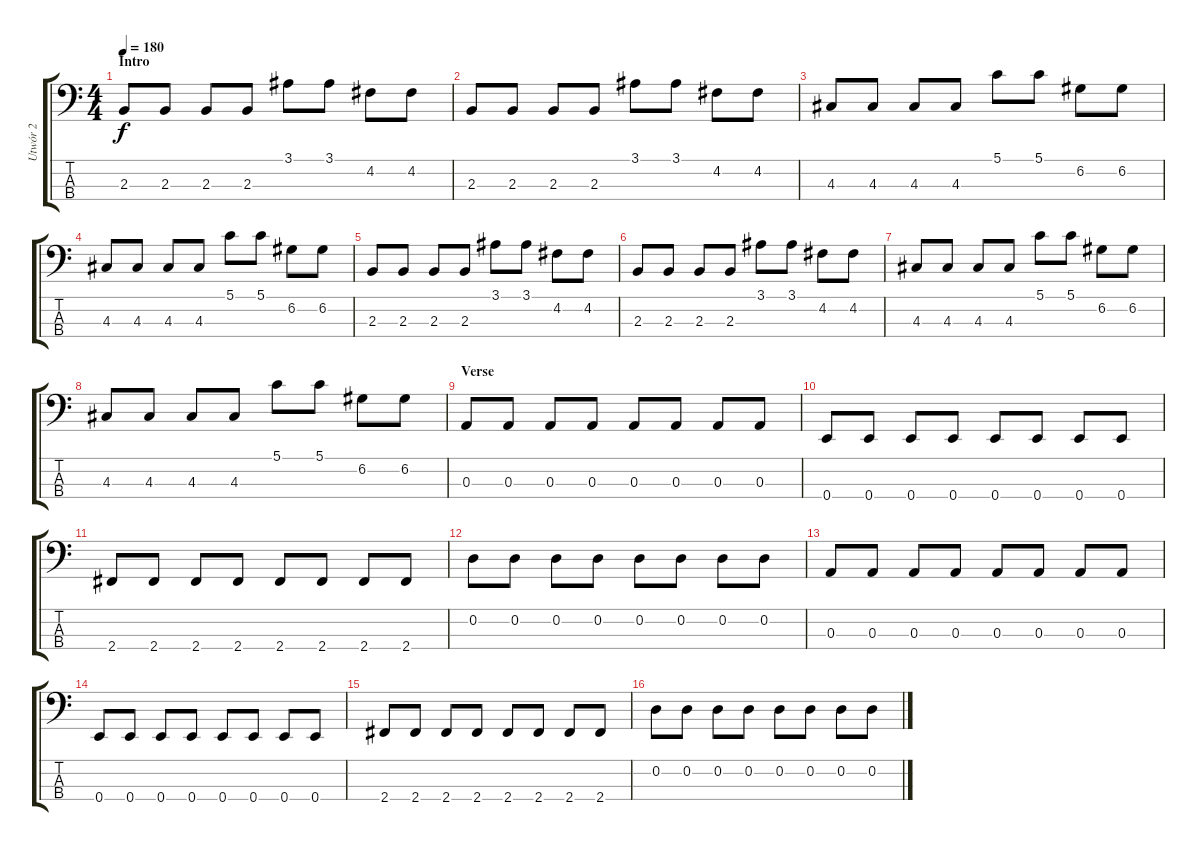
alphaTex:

\track ("Utwór 2" "Utwór 2") {instrument electricbasspick}
\staff {score tabs}
\tuning (G2 D2 A1 E1) {hide}
\ts (4 4)
\section ("" "Intro")
\tempo 180
\clef f4
\ks c
2.3.8{dy f instrument electricbasspick} 2.3.8 2.3.8 2.3.8 3.1.8 3.1.8 4.2.8 4.2.8 |
2.3.8 2.3.8 2.3.8 2.3.8 3.1.8 3.1.8 4.2.8 4.2.8 |
4.3.8 4.3.8 4.3.8 4.3.8 5.1.8 5.1.8 6.2.8 6.2.8 |
4.3.8 4.3.8 4.3.8 4.3.8 5.1.8 5.1.8 6.2.8 6.2.8 |
2.3.8 2.3.8 2.3.8 2.3.8 3.1.8 3.1.8 4.2.8 4.2.8 |
2.3.8 2.3.8 2.3.8 2.3.8 3.1.8 3.1.8 4.2.8 4.2.8 |
4.3.8 4.3.8 4.3.8 4.3.8 5.1.8 5.1.8 6.2.8 6.2.8 |
4.3.8 4.3.8 4.3.8 4.3.8 5.1.8 5.1.8 6.2.8 6.2.8 |
\section ("" "Verse")
0.3.8 0.3.8 0.3.8 0.3.8 0.3.8 0.3.8 0.3.8 0.3.8 |
0.4.8 0.4.8 0.4.8 0.4.8 0.4.8 0.4.8 0.4.8 0.4.8 |
2.4.8 2.4.8 2.4.8 2.4.8 2.4.8 2.4.8 2.4.8 2.4.8 |
0.2.8 0.2.8 0.2.8 0.2.8 0.2.8 0.2.8 0.2.8 0.2.8 |
0.3.8 0.3.8 0.3.8 0.3.8 0.3.8 0.3.8 0.3.8 0.3.8 |
0.4.8 0.4.8 0.4.8 0.4.8 0.4.8 0.4.8 0.4.8 0.4.8 |
2.4.8 2.4.8 2.4.8 2.4.8 2.4.8 2.4.8 2.4.8 2.4.8 |
0.2.8 0.2.8 0.2.8 0.2.8 0.2.8 0.2.8 0.2.8 0.2.8
